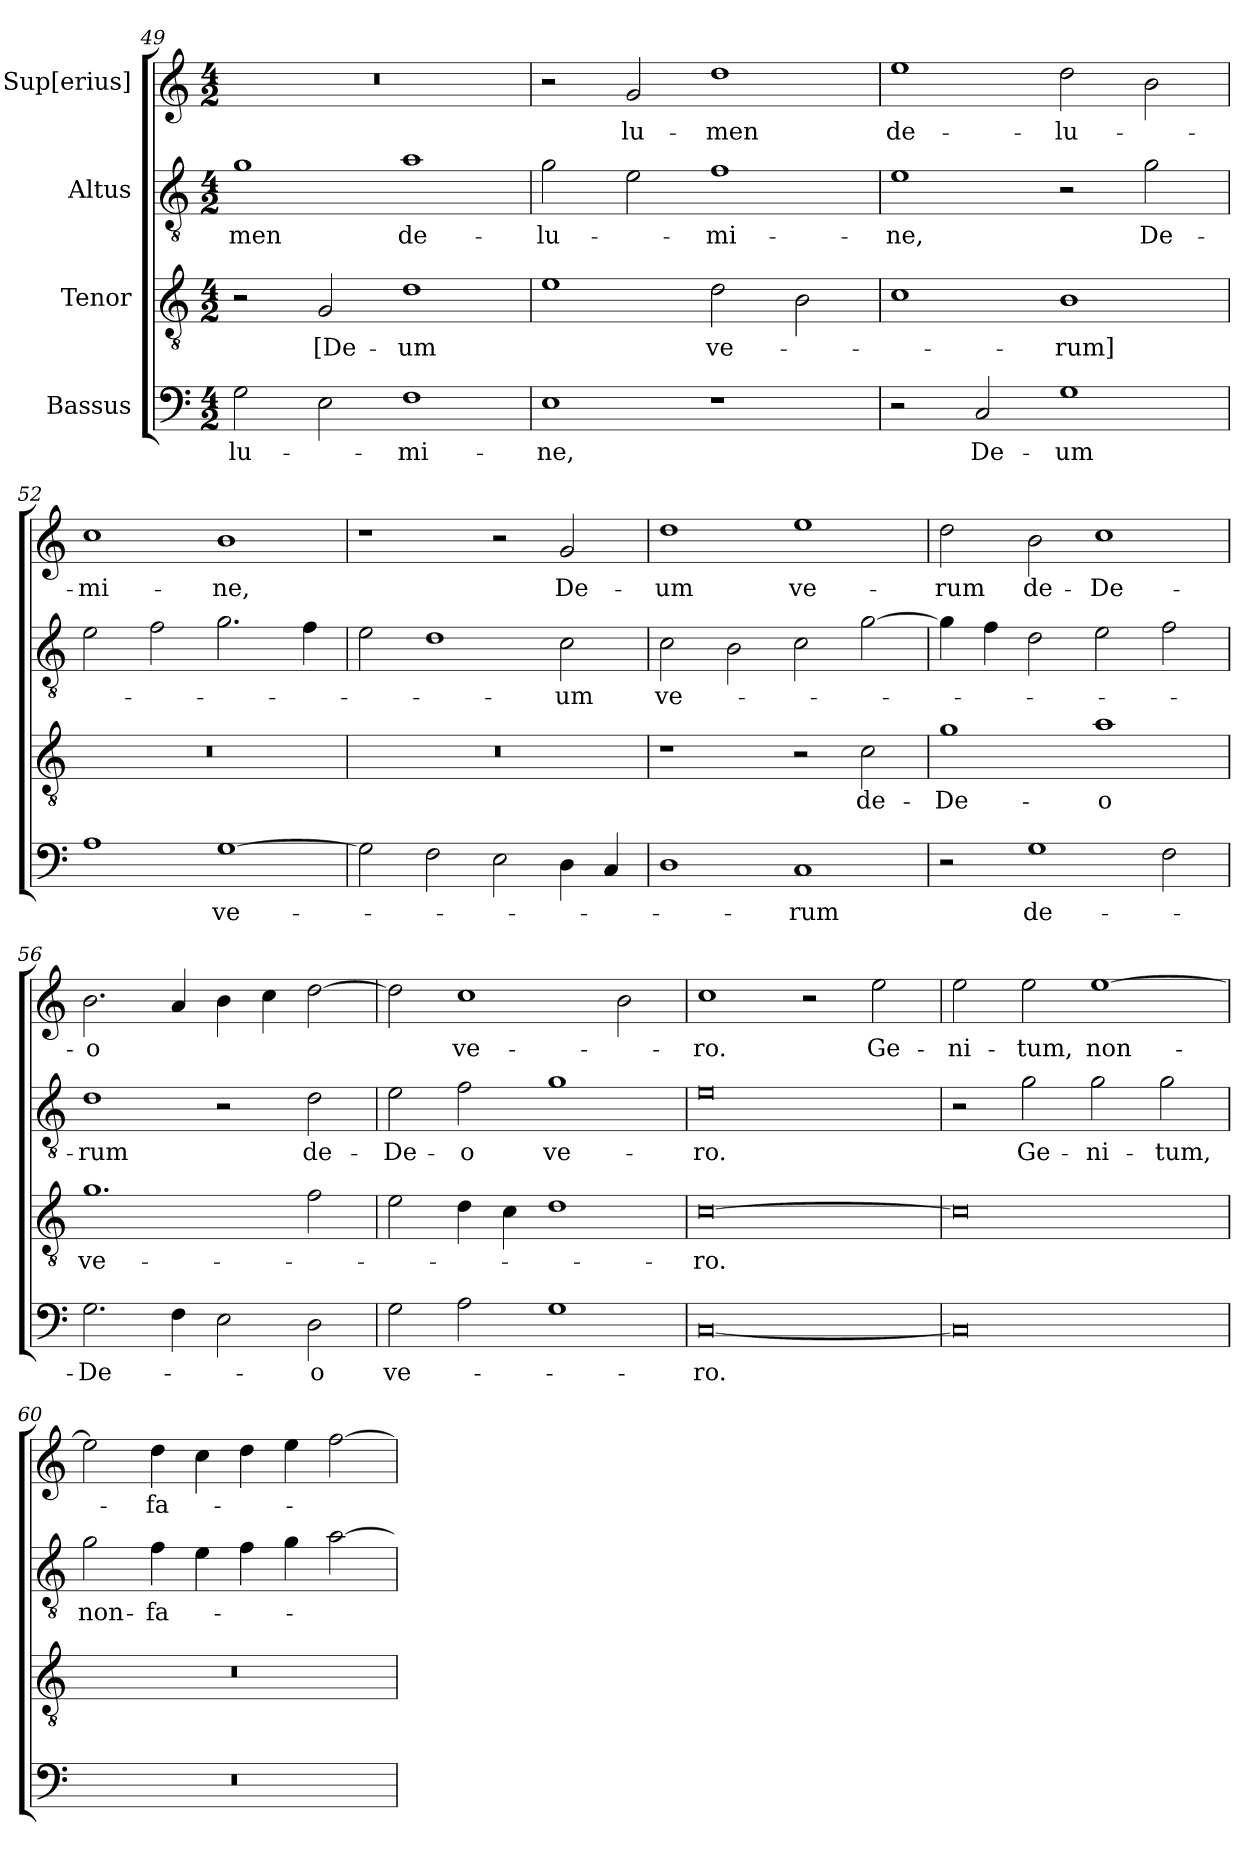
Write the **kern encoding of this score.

**kern	**text	**kern	**text	**kern	**text	**kern	**text
*part4	*part4	*part3	*part3	*part2	*part2	*part1	*part1
*staff4	*staff4	*staff3	*staff3	*staff2	*staff2	*staff1	*staff1
*I"Bassus	*	*I"Tenor	*	*I"Altus	*	*I"Sup[erius]	*
*clefF4	*	*clefGv2	*	*clefGv2	*	*clefG2	*
*k[]	*	*k[]	*	*k[]	*	*k[]	*
*M4/2	*	*M4/2	*	*M4/2	*	*M4/2	*
=49	=49	=49	=49	=49	=49	=49	=49
2G\	lu-	2r	.	1g\	-men	0r	.
2E\	.	2G/	[De-	.	.	.	.
1F\	-mi-	1d\	-um	1a\	de-	.	.
=50	=50	=50	=50	=50	=50	=50	=50
1E\	-ne,	1e\	.	2g\	lu-	2r	.
.	.	.	.	2e\	.	2g/	lu-
1r	.	2d\	ve-	1f\	-mi-	1dd\	-men
.	.	2B\	.	.	.	.	.
=51	=51	=51	=51	=51	=51	=51	=51
2r	.	1c\	.	1e\	-ne,	1ee\	de-
2C/	De-	.	.	.	.	.	.
1G\	-um	1B\	-rum]	2r	.	2dd\	lu-
.	.	.	.	2g\	De-	2b\	.
=52	=52	=52	=52	=52	=52	=52	=52
1A\	.	0r	.	2e\	.	1cc\	-mi-
.	.	.	.	2f\	.	.	.
[1G\	ve-	.	.	2.g\	.	1b\	-ne,
.	.	.	.	4f\	.	.	.
=53	=53	=53	=53	=53	=53	=53	=53
2G\]	.	0r	.	2e\	.	1r	.
2F\	.	.	.	1d\	.	.	.
2E\	.	.	.	.	.	2r	.
4D\	.	.	.	2c\	-um	2g/	De-
4C/	.	.	.	.	.	.	.
=54	=54	=54	=54	=54	=54	=54	=54
1D\	.	1r	.	2c\	ve-	1dd\	-um
.	.	.	.	2B\	.	.	.
1C/	-rum	2r	.	2c\	.	1ee\	ve-
.	.	2c\	de-	[2g\	.	.	.
=55	=55	=55	=55	=55	=55	=55	=55
2r	.	1g\	De-	4g\]	.	2dd\	-rum
.	.	.	.	4f\	.	.	.
1G\	de-	.	.	2d\	.	2b\	de-
.	.	1a\	-o	2e\	.	1cc\	De-
2F\	.	.	.	2f\	.	.	.
=56	=56	=56	=56	=56	=56	=56	=56
2.G\	De-	1.g\	ve-	1d\	-rum	2.b\	-o
4F\	.	.	.	.	.	4a/	.
2E\	.	.	.	2r	.	4b\	.
.	.	.	.	.	.	4cc\	.
2D\	-o	2f\	.	2d\	de-	[2dd\	.
=57	=57	=57	=57	=57	=57	=57	=57
2G\	ve-	2e\	.	2e\	De-	2dd\]	.
2A\	.	4d\	.	2f\	-o	1cc\	ve-
.	.	4c\	.	.	.	.	.
1G\	.	1d\	.	1g\	ve-	.	.
.	.	.	.	.	.	2b\	.
=58	=58	=58	=58	=58	=58	=58	=58
[0C/	-ro.	[0c\	-ro.	0e\	-ro.	1cc\	-ro.
.	.	.	.	.	.	2r	.
.	.	.	.	.	.	2ee\	Ge-
=59	=59	=59	=59	=59	=59	=59	=59
0C/]	.	0c\]	.	2r	.	2ee\	-ni-
.	.	.	.	2g\	Ge-	2ee\	-tum,
.	.	.	.	2g\	-ni-	[1ee\	non-
.	.	.	.	2g\	-tum,	.	.
=60	=60	=60	=60	=60	=60	=60	=60
0r	.	0r	.	2g\	non-	2ee\]	.
.	.	.	.	4f\	fa-	4dd\	fa-
.	.	.	.	4e\	.	4cc\	.
.	.	.	.	4f\	.	4dd\	.
.	.	.	.	4g\	.	4ee\	.
.	.	.	.	[2a\	.	[2ff\	.
=	=	=	=	=	=	=	=
*-	*-	*-	*-	*-	*-	*-	*-
